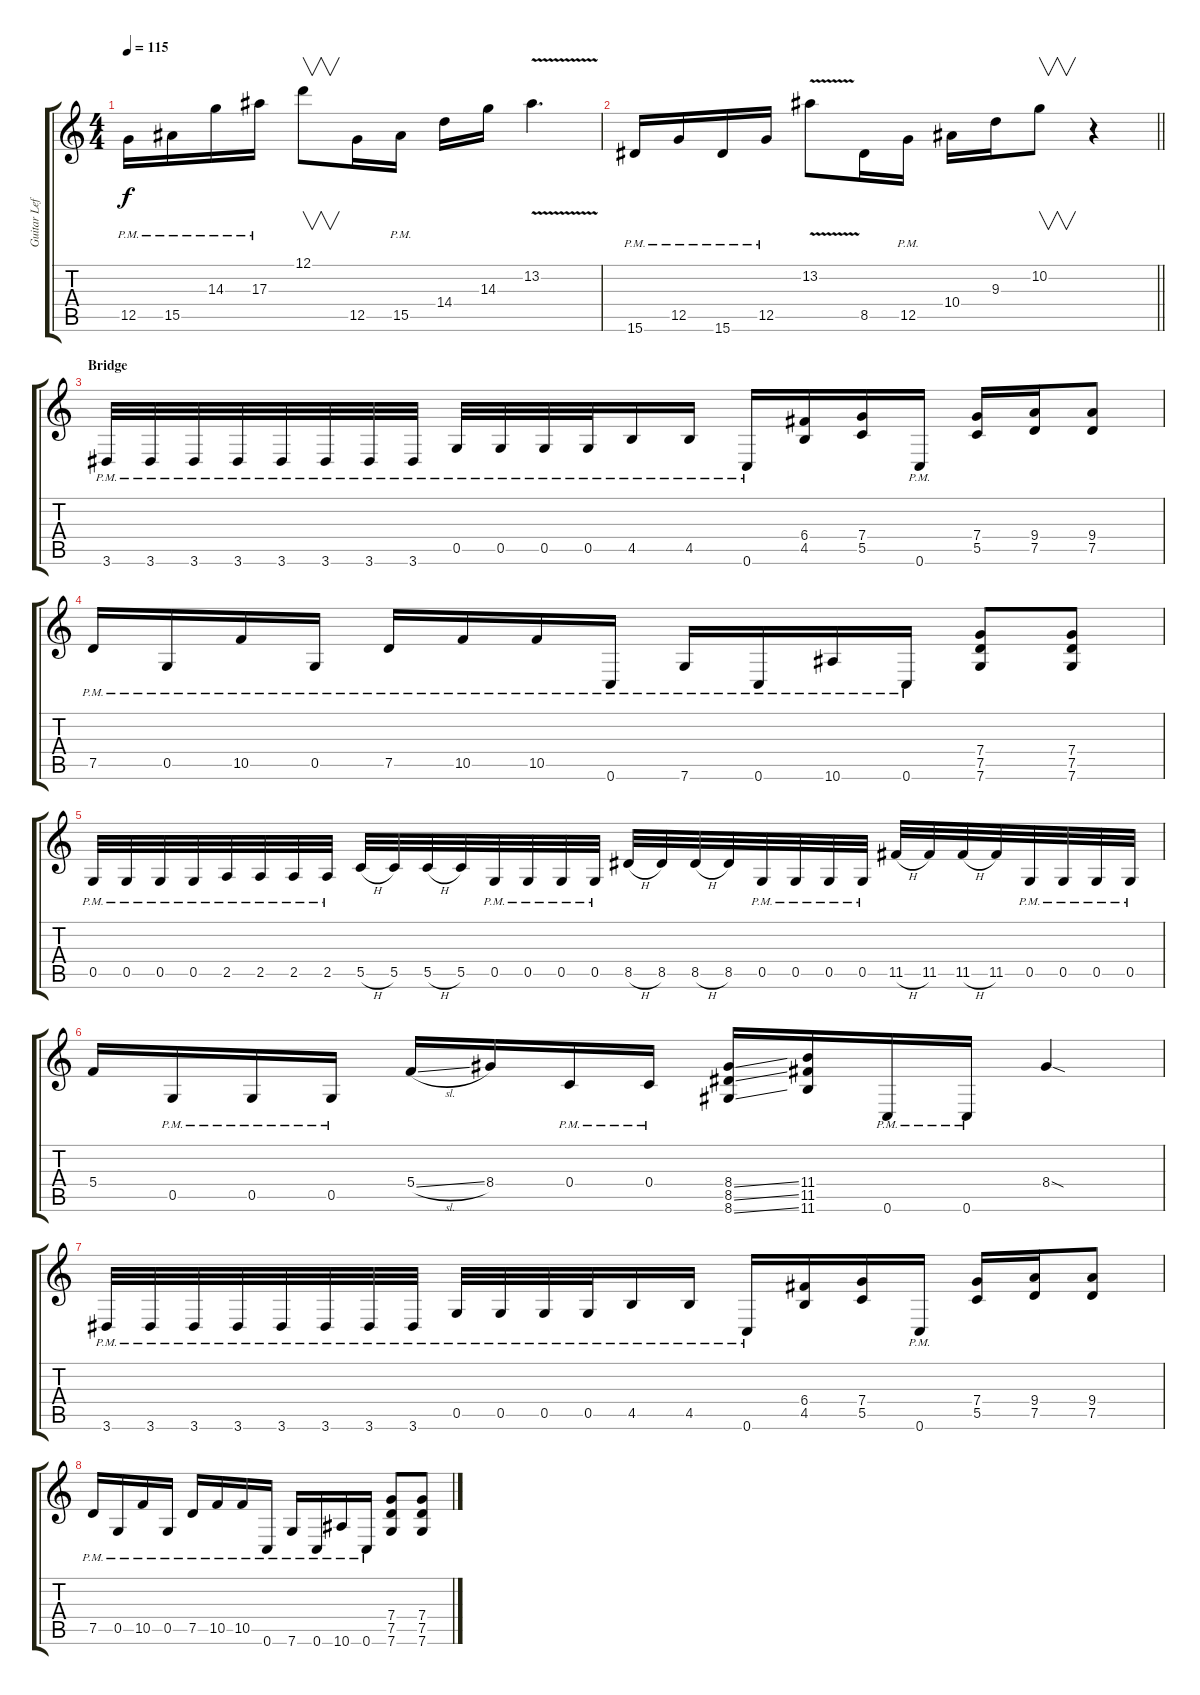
\track ("Guitar Left" "Guitar Lef") {instrument distortionguitar}
\staff {score tabs}
\tuning (D4 A3 F3 C3 G2 C2) {hide}
\ts (4 4)
\tempo 115
\clef g2
\ks c
12.5{pm}.16{dy f} 15.5{pm}.16 14.3{pm}.16 17.3{pm}.16 12.1.8{v} 12.5.16 15.5{pm}.16 14.4.16 14.3.16 13.2{v}.4{d} |
\barLineRight lightlight
15.6{pm}.16 12.5{pm}.16 15.6{pm}.16 12.5{pm}.16 13.2{v}.8 8.5.16 12.5{pm}.16 10.4.16 9.3.16 10.2.8{v} r.4 |
\section ("" "Bridge")
3.6{pm}.32{volume 12} 3.6{pm}.32 3.6{pm}.32 3.6{pm}.32 3.6{pm}.32 3.6{pm}.32 3.6{pm}.32 3.6{pm}.32 0.5{pm}.32 0.5{pm}.32 0.5{pm}.32 0.5{pm}.32 4.5{pm}.16 4.5{pm}.16 0.6{pm}.16 (6.4 4.5).16 (7.4 5.5).16 0.6{pm}.16 (7.4 5.5).16 (9.4 7.5).16 (9.4 7.5).8 |
7.5{pm}.16 0.5{pm}.16 10.5{pm}.16 0.5{pm}.16 7.5{pm}.16 10.5{pm}.16 10.5{pm}.16 0.6{pm}.16 7.6{pm}.16 0.6{pm}.16 10.6{pm}.16 0.6{pm}.16 (7.4 7.5 7.6).8 (7.4 7.5 7.6).8 |
0.5{pm}.32 0.5{pm}.32 0.5{pm}.32 0.5{pm}.32 2.5{pm}.32 2.5{pm}.32 2.5{pm}.32 2.5{pm}.32 5.5{h}.32 5.5.32 5.5{h}.32 5.5.32 0.5{pm}.32 0.5{pm}.32 0.5{pm}.32 0.5{pm}.32 8.5{h}.32 8.5.32 8.5{h}.32 8.5.32 0.5{pm}.32 0.5{pm}.32 0.5{pm}.32 0.5{pm}.32 11.5{h}.32 11.5.32 11.5{h}.32 11.5.32 0.5{pm}.32 0.5{pm}.32 0.5{pm}.32 0.5{pm}.32 |
5.4.16 0.5{pm}.16 0.5{pm}.16 0.5{pm}.16 5.4{sl}.16 8.4.16 0.4{pm}.16 0.4{pm}.16 (8.4{ss} 8.5{ss} 8.6{ss}).16 (11.4 11.5 11.6).16 0.6{pm}.16 0.6{pm}.16 8.4{sod}.4 |
3.6{pm}.32 3.6{pm}.32 3.6{pm}.32 3.6{pm}.32 3.6{pm}.32 3.6{pm}.32 3.6{pm}.32 3.6{pm}.32 0.5{pm}.32 0.5{pm}.32 0.5{pm}.32 0.5{pm}.32 4.5{pm}.16 4.5{pm}.16 0.6{pm}.16 (6.4 4.5).16 (7.4 5.5).16 0.6{pm}.16 (7.4 5.5).16 (9.4 7.5).16 (9.4 7.5).8 |
7.5{pm}.16 0.5{pm}.16 10.5{pm}.16 0.5{pm}.16 7.5{pm}.16 10.5{pm}.16 10.5{pm}.16 0.6{pm}.16 7.6{pm}.16 0.6{pm}.16 10.6{pm}.16 0.6{pm}.16 (7.4 7.5 7.6).8 (7.4 7.5 7.6).8
